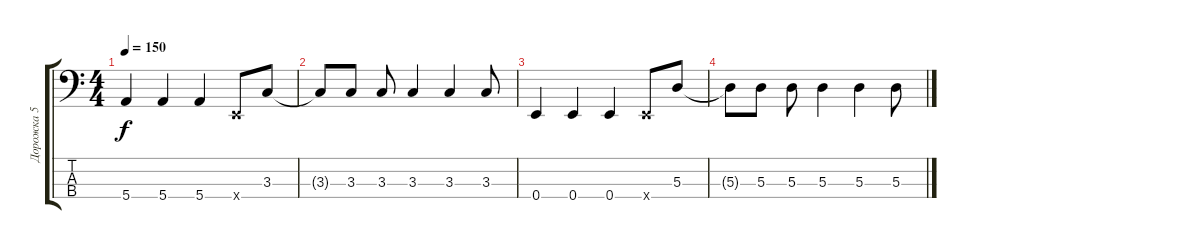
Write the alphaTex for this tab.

\track ("Дорожка 5" "Дорожка 5") {instrument electricbasspick}
\staff {score tabs}
\tuning (G2 D2 A1 E1) {hide}
\ts (4 4)
\tempo 150
\clef f4
\ks c
5.4.4{dy f} 5.4.4 5.4.4 0.4{x}.8 3.3.8 |
3.3{t}.8 3.3.8 3.3.8 3.3.4 3.3.4 3.3.8 |
0.4.4 0.4.4 0.4.4 0.4{x}.8 5.3.8 |
5.3{t}.8 5.3.8 5.3.8 5.3.4 5.3.4 5.3.8
